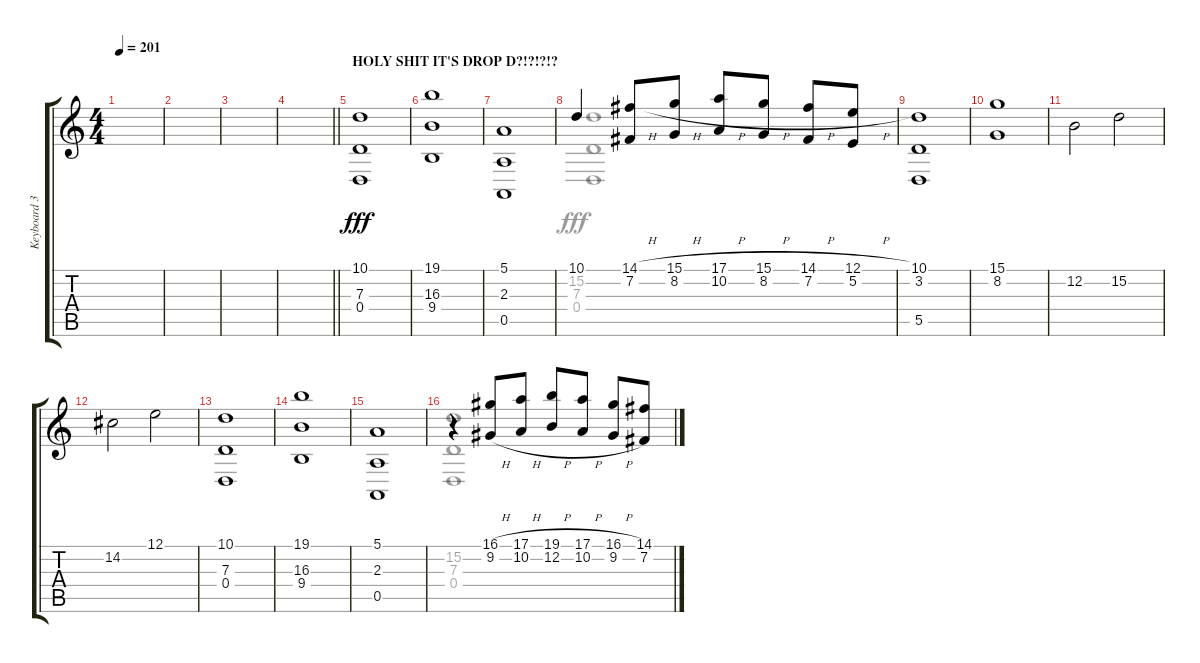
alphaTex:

\track ("Keyboard 3" "Keyboard 3") {instrument lead2sawtooth}
\staff {score tabs}
\tuning (E4 B3 G3 D3 A2 E2) {hide}
\voice
\ts (4 4)
\tempo 201
\clef g2
\ks c
|
|
|
\barLineRight lightlight
|
\section ("" "HOLY SHIT IT'S DROP D?!?!?!?")
(10.1 7.3 0.4).1{dy fff} |
(19.1 16.3 9.4).1 |
(5.1 2.3 0.5).1 |
10.1.4 (14.1{h} 7.2).8 (15.1{h} 8.2).8 (17.1{h} 10.2).8 (15.1{h} 8.2).8 (14.1{h} 7.2).8 (12.1{h} 5.2).8 |
(10.1 3.2 5.5).1 |
(15.1 8.2).1 |
12.2.2 15.2.2 |
14.2.2 12.1.2 |
(10.1 7.3 0.4).1 |
(19.1 16.3 9.4).1 |
(5.1 2.3 0.5).1 |
r.4 (16.1{h} 9.2{h}).8 (17.1{h} 10.2{h}).8 (19.1{h} 12.2{h}).8 (17.1{h} 10.2{h}).8 (16.1{h} 9.2{h}).8 (14.1 7.2{h}).8
\voice
\clef g2
\ottava regular
\simile none
\ks c
|
|
|
\barLineRight lightlight
|
|
|
|
(15.2 7.3 0.4).1 |
|
|
|
|
|
|
|
(15.2 7.3 0.4).1
